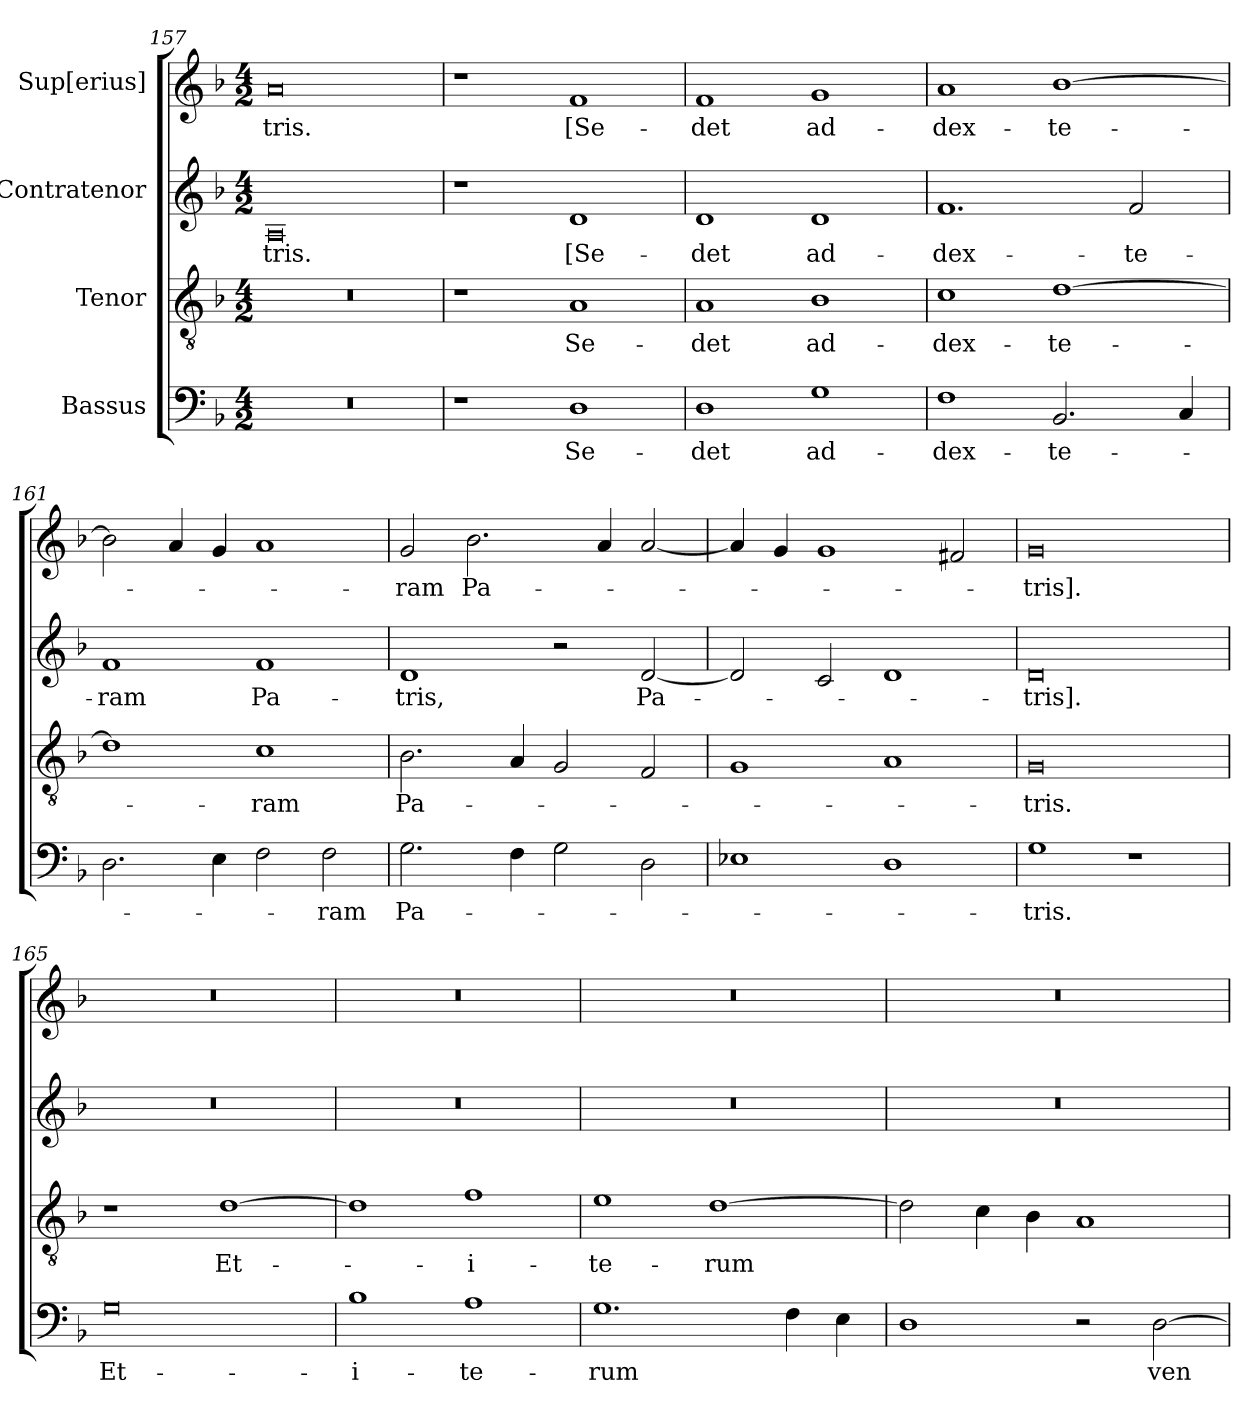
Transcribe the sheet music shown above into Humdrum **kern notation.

**kern	**text	**kern	**text	**kern	**text	**kern	**text
*part4	*part4	*part3	*part3	*part2	*part2	*part1	*part1
*staff4	*staff4	*staff3	*staff3	*staff2	*staff2	*staff1	*staff1
*I"Bassus	*	*I"Tenor	*	*I"Contratenor	*	*I"Sup[erius]	*
*clefF4	*	*clefGv2	*	*clefG2	*	*clefG2	*
*k[b-]	*	*k[b-]	*	*k[b-]	*	*k[b-]	*
*M4/2	*	*M4/2	*	*M4/2	*	*M4/2	*
=157	=157	=157	=157	=157	=157	=157	=157
0r	.	0r	.	0A/	-tris.	0a/	-tris.
=158	=158	=158	=158	=158	=158	=158	=158
1r	.	1r	.	1r	.	1r	.
1D\	Se-	1A/	Se-	1d/	[Se-	1f/	[Se-
=159	=159	=159	=159	=159	=159	=159	=159
1D\	-det	1A/	-det	1d/	-det	1f/	-det
1G\	ad-	1B-\	ad-	1d/	ad-	1g/	ad-
=160	=160	=160	=160	=160	=160	=160	=160
1F\	dex-	1c\	dex-	1.f/	dex-	1a/	dex-
2.BB-/	-te-	[1d\	-te-	.	.	[1b-\	-te-
.	.	.	.	2f/	-te-	.	.
4C/	.	.	.	.	.	.	.
=161	=161	=161	=161	=161	=161	=161	=161
2.D\	.	1d\]	.	1f/	-ram	2b-\]	.
.	.	.	.	.	.	4a/	.
4E\	.	.	.	.	.	4g/	.
2F\	.	1c\	-ram	1f/	Pa-	1a/	.
2F\	-ram	.	.	.	.	.	.
=162	=162	=162	=162	=162	=162	=162	=162
2.G\	Pa-	2.B-\	Pa-	1d/	-tris,	2g/	-ram
.	.	.	.	.	.	2.b-\	Pa-
4F\	.	4A/	.	.	.	.	.
2G\	.	2G/	.	2r	.	.	.
.	.	.	.	.	.	4a/	.
2D\	.	2F/	.	[2d/	Pa-	[2a/	.
=163	=163	=163	=163	=163	=163	=163	=163
1E-X\	.	1G/	.	2d/]	.	4a/]	.
.	.	.	.	.	.	4g/	.
.	.	.	.	2c/	.	1g/	.
1D\	.	1A/	.	1d/	.	.	.
.	.	.	.	.	.	2f#X/	.
=164	=164	=164	=164	=164	=164	=164	=164
1G\	-tris.	0G/	-tris.	0d/	-tris].	0g/	-tris].
1r	.	.	.	.	.	.	.
=165	=165	=165	=165	=165	=165	=165	=165
0G\	Et-	1r	.	0r	.	0r	.
.	.	[1d\	Et-	.	.	.	.
=166	=166	=166	=166	=166	=166	=166	=166
1B-\	i-	1d\]	.	0r	.	0r	.
1A\	-te-	1f\	i-	.	.	.	.
=167	=167	=167	=167	=167	=167	=167	=167
1.G\	-rum	1e\	-te-	0r	.	0r	.
.	.	[1d\	-rum	.	.	.	.
4F\	.	.	.	.	.	.	.
4E\	.	.	.	.	.	.	.
=168	=168	=168	=168	=168	=168	=168	=168
1D\	.	2d\]	.	0r	.	0r	.
.	.	4c\	.	.	.	.	.
.	.	4B-\	.	.	.	.	.
2r	.	1A/	.	.	.	.	.
[2D\	ven-	.	.	.	.	.	.
=	=	=	=	=	=	=	=
*-	*-	*-	*-	*-	*-	*-	*-
